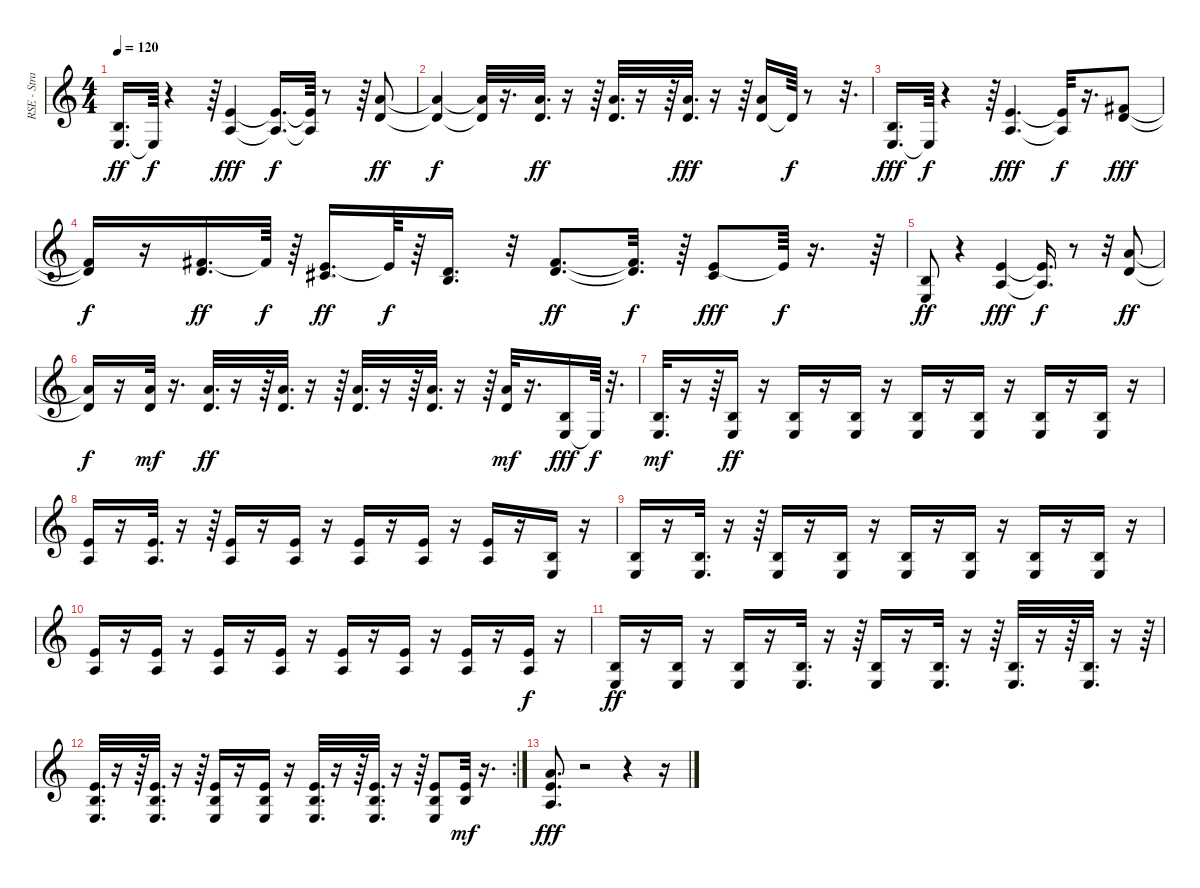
\track ("RSE - Strat - British Screamer Overdrive" "RSE - Stra") {instrument overdrivenguitar}
\staff {score}
\tuning (E4 B3 G3 D3 A2 E2) {hide}
\ts (4 4)
\tempo 120
\clef g2
\ks c
(2.5 0.6).16{d dy ff} 0.6{t}.64{dy f} r.4 r.64 (2.4 0.5).4{dy fff} (2.4{t} 0.5{t}).16{d dy f} (2.4{t} 0.5{t}).64 r.8 r.64 (2.3 0.4).8{dy ff} |
(2.3{t} 0.4{t}).4{dy f} (2.3{t} 0.4{t}).32 r.16{d} (2.3 0.4).32{d dy ff} r.16 r.64 (2.3 0.4).32{d} r.16 r.64 (2.3 0.4).32{d dy fff} r.16 r.64 (2.3 0.4).16 0.4{t}.64{dy f} r.8 r.32{d} |
(2.5 0.6).16{d dy fff} 0.6{t}.64{dy f} r.4 r.64 (2.4 0.5).4{d dy fff} (2.4{t} 0.5{t}).32{dy f} r.16{d} (4.4 5.5).8{dy fff} |
(4.4{t} 5.5{t}).16{dy f} r.16 (4.4 5.5).16{d dy ff} 4.4{t}.64{dy f} r.64 (2.4 4.5).16{d dy ff} 2.4{t}.64{dy f} r.64 (0.4 2.5).16{d} r.32 (4.4 5.5).8{d dy ff} (4.4{t} 5.5{t}).32{d dy f} r.64 (2.4 4.5).8{dy fff} 2.4{t}.64{dy f} r.16{d} r.64 |
(2.5 0.6).8{dy ff} r.4 (2.4 0.5).4{dy fff} (2.4{t} 0.5{t}).16{d dy f} r.8 r.32 (2.3 0.4).8{dy ff} |
(2.3{t} 0.4{t}).16{dy f} r.16 (2.3 0.4).32{dy mf} r.16{d} (2.3 0.4).32{d dy ff} r.16 r.64 (2.3 0.4).32{d} r.16 r.64 (2.3 0.4).32{d} r.16 r.64 (2.3 0.4).32{d} r.16 r.64 (2.3 0.4).32{dy mf} r.16{d} (2.5 0.6).16{dy fff} 0.6{t}.64{dy f} r.32{d} |
(2.5 0.6).32{d dy mf} r.16 r.64 (2.5 0.6).16{dy ff} r.16 (2.5 0.6).16 r.16 (2.5 0.6).16 r.16 (2.5 0.6).16 r.16 (2.5 0.6).16 r.16 (2.5 0.6).16 r.16 (2.5 0.6).16 r.16 |
(2.4 0.5).16 r.16 (2.4 0.5).32{d} r.16 r.64 (2.4 0.5).16 r.16 (2.4 0.5).16 r.16 (2.4 0.5).16 r.16 (2.4 0.5).16 r.16 (2.4 0.5).16 r.16 (2.5 0.6).16 r.16 |
(2.5 0.6).16 r.16 (2.5 0.6).32{d} r.16 r.64 (2.5 0.6).16 r.16 (2.5 0.6).16 r.16 (2.5 0.6).16 r.16 (2.5 0.6).16 r.16 (2.5 0.6).16 r.16 (2.5 0.6).16 r.16 |
(2.4 0.5).16 r.16 (2.4 0.5).16 r.16 (2.4 0.5).16 r.16 (2.4 0.5).16 r.16 (2.4 0.5).16 r.16 (2.4 0.5).16 r.16 (2.4 0.5).16 r.16 (2.4 0.5).16{dy f} r.16 |
(2.5 0.6).16{dy ff} r.16 (2.5 0.6).16 r.16 (2.5 0.6).16 r.16 (2.5 0.6).32{d} r.16 r.64 (2.5 0.6).16 r.16 (2.5 0.6).32{d} r.16 r.64 (2.5 0.6).32{d} r.16 r.64 (2.5 0.6).32{d} r.16 r.64 |
\rc 2
(2.4 2.5 0.6).32{d} r.16 r.64 (2.4 2.5 0.6).32{d} r.16 r.64 (2.4 2.5 0.6).16 r.16 (2.4 2.5 0.6).16 r.16 (2.4 2.5 0.6).32{d} r.16 r.64 (2.4 2.5 0.6).32{d} r.16 r.64 (2.4 2.5 0.6).8 (2.4 2.5).32{dy mf} r.16{d} |
(2.3 2.4 0.5).8{d dy fff} r.2 r.4 r.16
